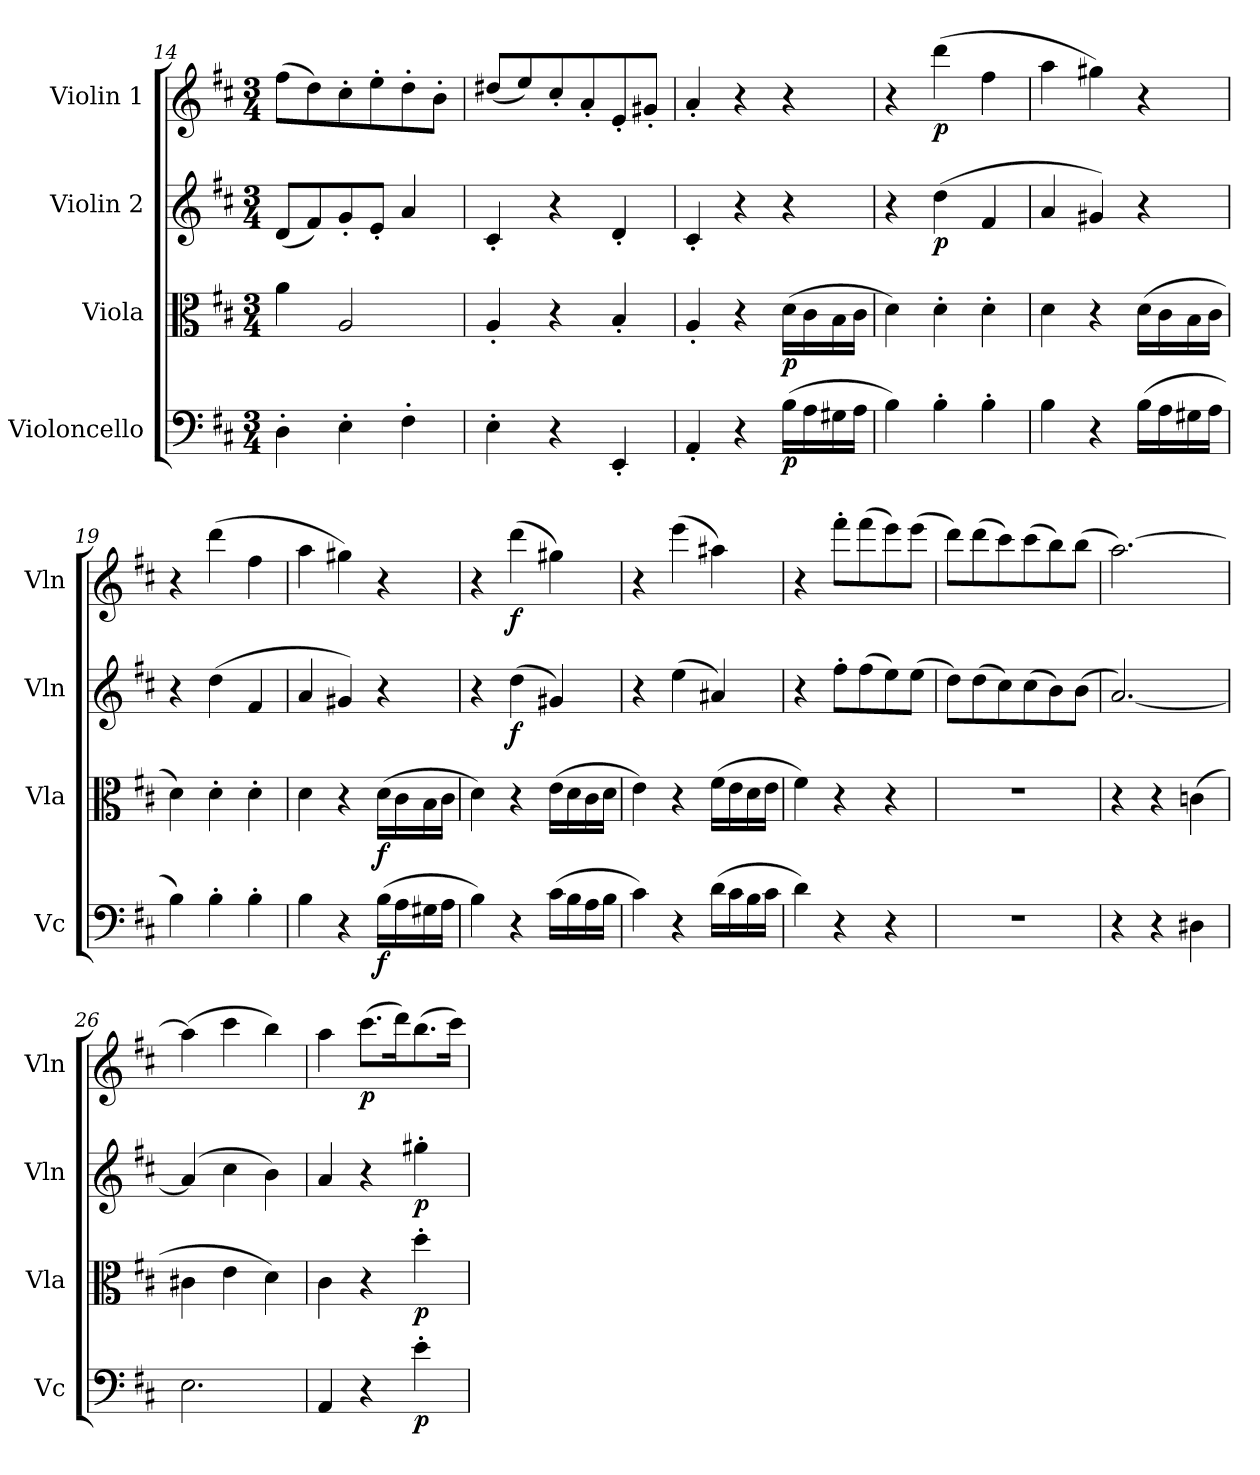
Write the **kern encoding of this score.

**kern	**dynam	**kern	**dynam	**kern	**dynam	**kern	**dynam
*part4	*part4	*part3	*part3	*part2	*part2	*part1	*part1
*staff4	*staff4	*staff3	*staff3	*staff2	*staff2	*staff1	*staff1
*I"Violoncello	*	*I"Viola	*	*I"Violin 2	*	*I"Violin 1	*
*I'Vc	*	*I'Vla	*	*I'Vln	*	*I'Vln	*
*clefF4	*	*clefC3	*	*clefG2	*	*clefG2	*
*k[f#c#]	*	*k[f#c#]	*	*k[f#c#]	*	*k[f#c#]	*
*M3/4	*	*M3/4	*	*M3/4	*	*M3/4	*
=14	=14	=14	=14	=14	=14	=14	=14
4D'\	.	4a\	.	(8d/L	.	(8ff#\L	.
.	.	.	.	8f#/)	.	8dd\)	.
4E'\	.	2A/	.	8g'/	.	8cc#'\	.
.	.	.	.	8e'/J	.	8ee'\	.
4F#'\	.	.	.	4a/	.	8dd'\	.
.	.	.	.	.	.	8b'\J	.
=15	=15	=15	=15	=15	=15	=15	=15
4E'\	.	4A'/	.	4c#'/	.	(8dd#X/L	.
.	.	.	.	.	.	8ee/)	.
4r	.	4r	.	4r	.	8cc#'/	.
.	.	.	.	.	.	8a'/	.
4EE'/	.	4B'/	.	4d'/	.	8e'/	.
.	.	.	.	.	.	8g#X'/J	.
=16	=16	=16	=16	=16	=16	=16	=16
4AA'/	.	4A'/	.	4c#'/	.	4a'/	.
4r	.	4r	.	4r	.	4r	.
!	!LO:DY:b	!	!LO:DY:b	!	!	!	!
(16B\LL	p	(16d\LL	p	4r	.	4r	.
16A\	.	16c#\	.	.	.	.	.
16G#X\	.	16B\	.	.	.	.	.
16A\JJ	.	16c#\JJ	.	.	.	.	.
=17	=17	=17	=17	=17	=17	=17	=17
4B\)	.	4d\)	.	4r	.	4r	.
!	!	!	!	!	!LO:DY:b	!	!LO:DY:b
4B'\	.	4d'\	.	(4dd\	p	(4ddd\	p
4B'\	.	4d'\	.	4f#/	.	4ff#\	.
=18	=18	=18	=18	=18	=18	=18	=18
4B\	.	4d\	.	4a/	.	4aa\	.
4r	.	4r	.	4g#X/)	.	4gg#X\)	.
(16B\LL	.	(16d\LL	.	4r	.	4r	.
16A\	.	16c#\	.	.	.	.	.
16G#X\	.	16B\	.	.	.	.	.
16A\JJ	.	16c#\JJ	.	.	.	.	.
=19	=19	=19	=19	=19	=19	=19	=19
4B\)	.	4d\)	.	4r	.	4r	.
4B'\	.	4d'\	.	(4dd\	.	(4ddd\	.
4B'\	.	4d'\	.	4f#/	.	4ff#\	.
=20	=20	=20	=20	=20	=20	=20	=20
4B\	.	4d\	.	4a/	.	4aa\	.
4r	.	4r	.	4g#X/)	.	4gg#X\)	.
!	!LO:DY:b	!	!LO:DY:b	!	!	!	!
(16B\LL	f	(16d\LL	f	4r	.	4r	.
16A\	.	16c#\	.	.	.	.	.
16G#X\	.	16B\	.	.	.	.	.
16A\JJ	.	16c#\JJ	.	.	.	.	.
=21	=21	=21	=21	=21	=21	=21	=21
4B\)	.	4d\)	.	4r	.	4r	.
!	!	!	!	!	!LO:DY:b	!	!LO:DY:b
4r	.	4r	.	(4dd\	f	(4ddd\	f
(16c#\LL	.	(16e\LL	.	4g#X/)	.	4gg#X\)	.
16B\	.	16d\	.	.	.	.	.
16A\	.	16c#\	.	.	.	.	.
16B\JJ	.	16d\JJ	.	.	.	.	.
!!LO:LB:g=z
=22	=22	=22	=22	=22	=22	=22	=22
4c#\)	.	4e\)	.	4r	.	4r	.
4r	.	4r	.	(4ee\	.	(4eee\	.
(16d\LL	.	(16f#\LL	.	4a#X/)	.	4aa#X\)	.
16c#\	.	16e\	.	.	.	.	.
16B\	.	16d\	.	.	.	.	.
16c#\JJ	.	16e\JJ	.	.	.	.	.
=23	=23	=23	=23	=23	=23	=23	=23
4d\)	.	4f#\)	.	4r	.	4r	.
4r	.	4r	.	8ff#'\L	.	8fff#'\L	.
.	.	.	.	(8ff#\	.	(8fff#\	.
4r	.	4r	.	8ee\)	.	8eee\)	.
.	.	.	.	(8ee\J	.	(8eee\J	.
=24	=24	=24	=24	=24	=24	=24	=24
2.r	.	2.r	.	8dd\L)	.	8ddd\L)	.
.	.	.	.	(8dd\	.	(8ddd\	.
.	.	.	.	8cc#\)	.	8ccc#\)	.
.	.	.	.	(8cc#\	.	(8ccc#\	.
.	.	.	.	8b\)	.	8bb\)	.
.	.	.	.	(8b\J	.	(8bb\J	.
=25	=25	=25	=25	=25	=25	=25	=25
4r	.	4r	.	[2.a/)	.	[2.aa\)	.
4r	.	4r	.	.	.	.	.
4D#X\	.	(4cn\	.	.	.	.	.
=26	=26	=26	=26	=26	=26	=26	=26
2.E\	.	4c#X\	.	(4a/]	.	(4aa\]	.
.	.	4e\	.	4cc#\	.	4ccc#\	.
.	.	4d\)	.	4b\)	.	4bb\)	.
=27	=27	=27	=27	=27	=27	=27	=27
4AA/	.	4c#\	.	4a/	.	4aa\	.
!	!	!	!	!	!	!	!LO:DY:b
4r	.	4r	.	4r	.	(8.ccc#\L	p
.	.	.	.	.	.	16ddd\K)	.
!	!LO:DY:b	!	!LO:DY:b	!	!LO:DY:b	!	!
4e'\	p	4dd'\	p	4gg#X'\	p	(8.bb\	.
.	.	.	.	.	.	16ccc#\Jk)	.
=	=	=	=	=	=	=	=
*-	*-	*-	*-	*-	*-	*-	*-
